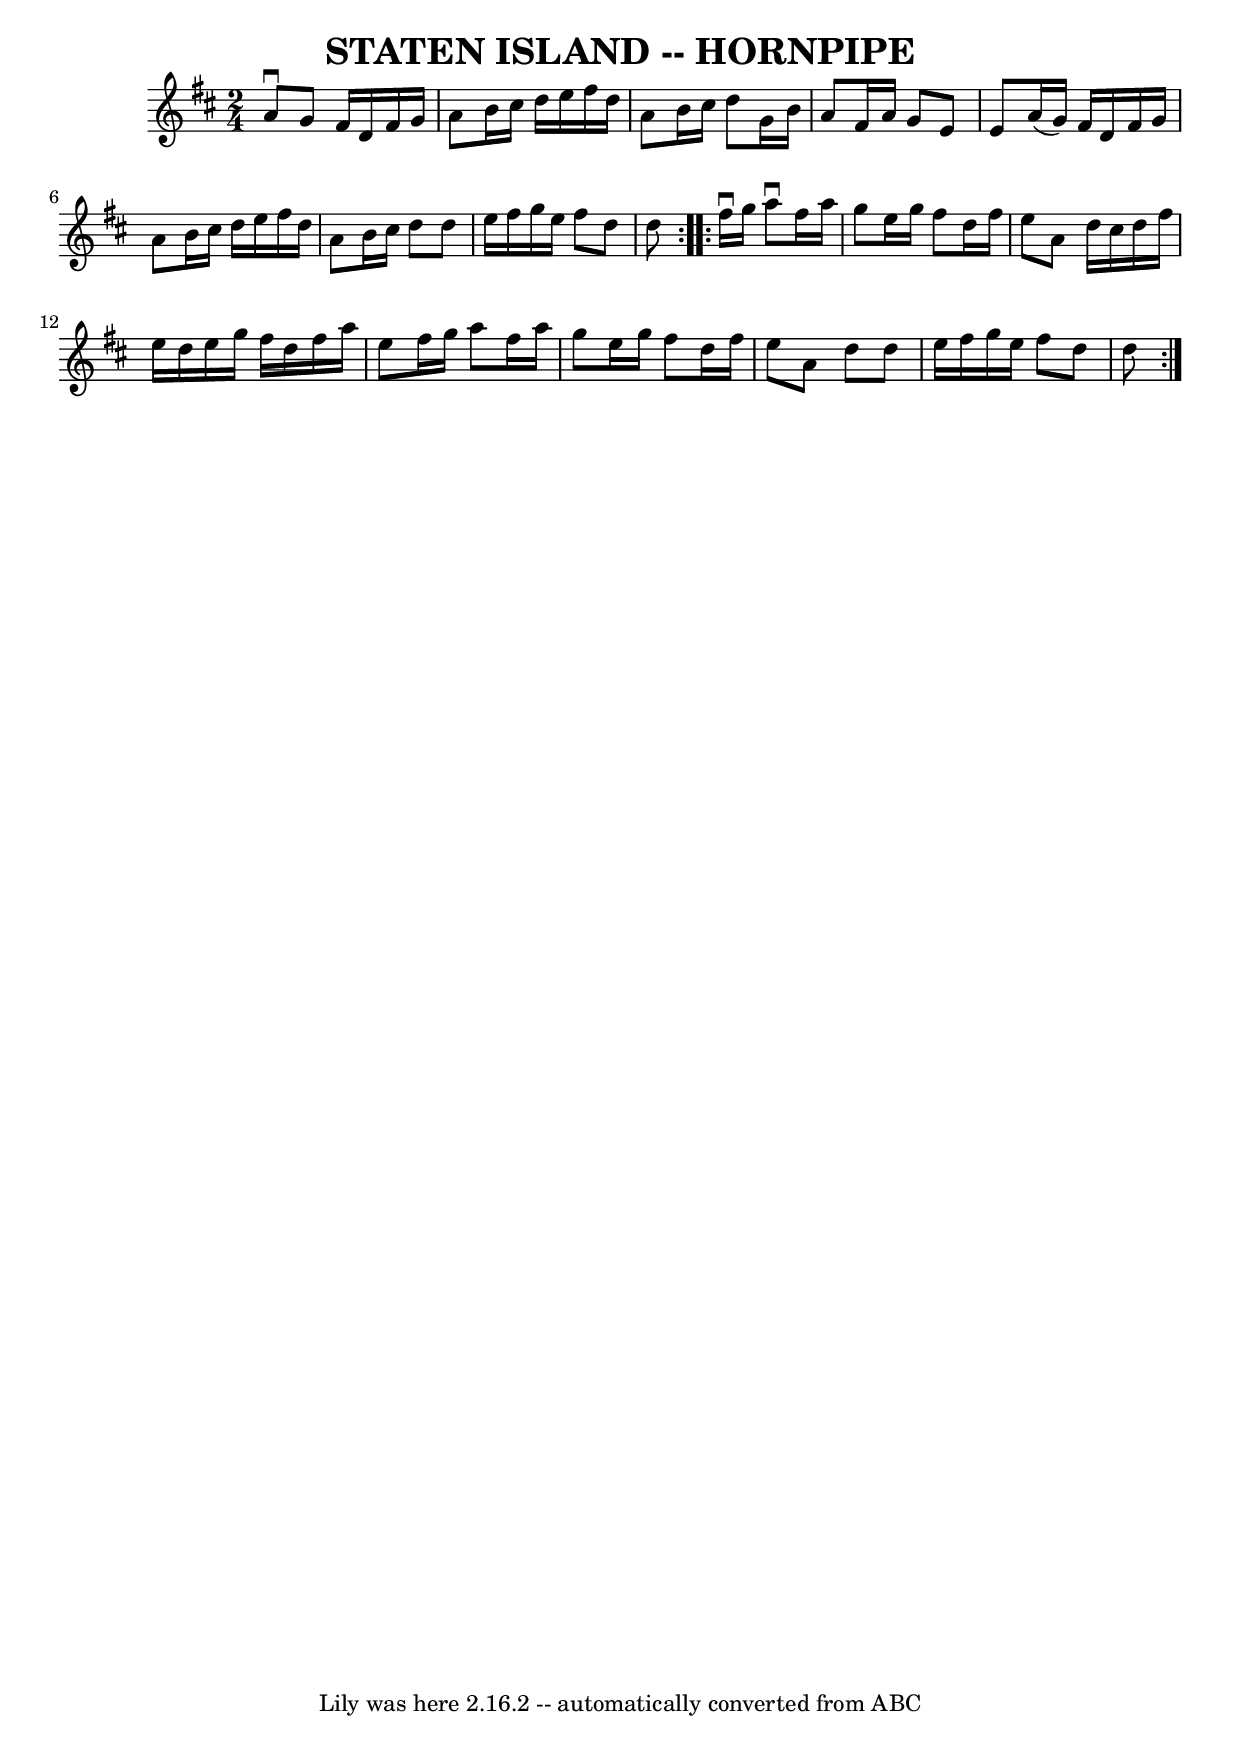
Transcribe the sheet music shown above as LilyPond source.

\version "2.16.2"
\include "Mammoth.ily"
\header {
  %% book = "Ryan's Mammoth Collection of Fiddle Tunes"
  crossRefNumber = "1"
  footnotes = ""
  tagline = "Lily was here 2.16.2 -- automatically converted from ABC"
  title = "STATEN ISLAND -- HORNPIPE"

}
voicedefault =  {



  \repeat volta 2 {

    \time 2/4 
    \key d \major
    a'8^\downbow g'8        |
    fis'16 d'16  
    fis'16 g'16 a'8 b'16 cis''16    |
    d''16 e''16    
    fis''16 d''16 a'8 b'16 cis''16    |
    d''8 g'16 b'16   
    a'8 fis'16 a'16    |
    g'8 e'8 e'8 a'16 (g'16)    | |
    fis'16 d'16 fis'16 g'16 a'8 b'16    
    cis''16    |
    d''16 e''16 fis''16 d''16 a'8 b'16    
    cis''16    |
    d''8 d''8 e''16 fis''16 g''16 e''16     |
    fis''8 d''8 d''8    
  }     
  \repeat volta 2 {
    fis''16^\downbow g''16        |
    a''8^\downbow fis''16 a''16 g''8   
    e''16 g''16    |
    fis''8 d''16 fis''16 e''8 a'8     |
    d''16 cis''16 d''16 fis''16 e''16 d''16 e''16    
    g''16    |
    fis''16 d''16 fis''16 a''16 e''8 fis''16    
    g''16    | |
    a''8 fis''16 a''16 g''8 e''16    
    g''16    |
    fis''8 d''16 fis''16 e''8 a'8    |
    
    d''8 d''8 e''16 fis''16 g''16 e''16    |
    fis''8 d''8 
    d''8    
  }   

}

\score{
  <<

    \context Staff="default"
    {
      \voicedefault 
      
    }

  >>
  \layout {
    
  }
  \midi {
  }

}
